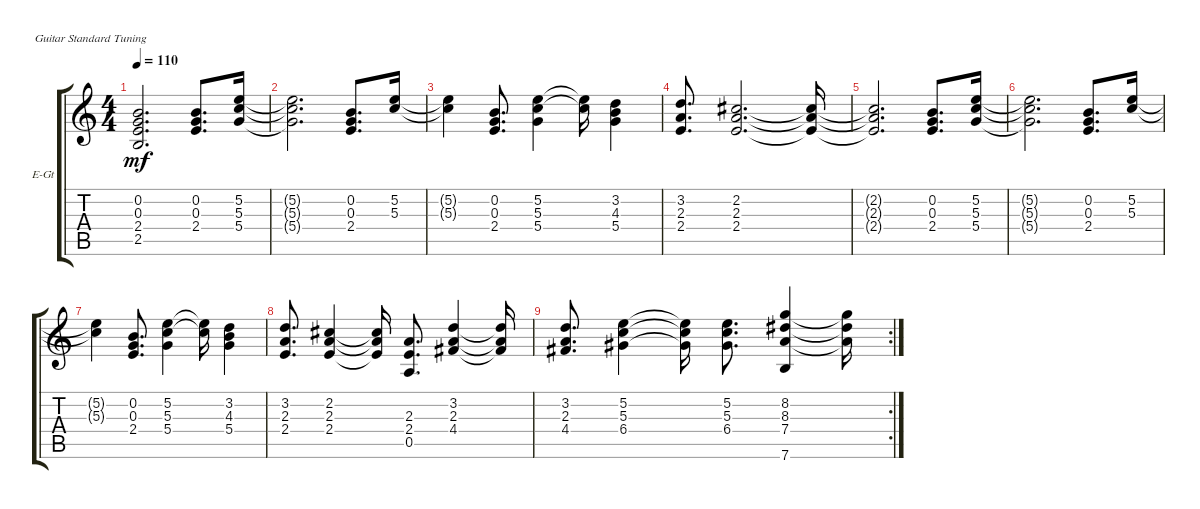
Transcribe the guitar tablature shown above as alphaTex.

\defaultSystemsLayout 4
\bracketExtendMode groupsimilarinstruments
\firstSystemTrackNameOrientation horizontal
\otherSystemsTrackNameOrientation horizontal
\track ("Piano " "E-Gt") {instrument electricguitarclean}
\staff {score tabs}
\tuning (E4 B3 G3 D3 A2 E2)
\ts (4 4)
\tempo 110
\clef g2
\ks c
(2.5{t} 2.4{t} 0.3{t} 0.2{t}).2{d dy mf} (0.3 0.2 2.4).8{d} (5.2 5.3 5.4).16 |
(5.4{t} 5.3{t} 5.2{t}).2{d} (0.3 0.2 2.4).8{d} (5.2 5.3).16 |
(5.3{t} 5.2{t}).4 (2.4 0.3 0.2).8{d} (5.3 5.2 5.4).4 (5.2{t} 5.3{t}).16 (5.4 4.3 3.2).4 |
(2.4 2.3 3.2).8{d} (2.4 2.3 2.2).2{d} (2.4{t} 2.3{t} 2.2{t}).16 |
(2.4{t} 2.3{t} 2.2{t}).2{d} (0.3 0.2 2.4).8{d} (5.2 5.3 5.4).16 |
(5.4{t} 5.3{t} 5.2{t}).2{d} (0.3 0.2 2.4).8{d} (5.2 5.3).16 |
(5.3{t} 5.2{t}).4 (2.4 0.3 0.2).8{d} (5.3 5.2 5.4).4 (5.2{t} 5.3{t}).16 (5.4 4.3 3.2).4 |
(2.4 2.3 3.2).8{d} (2.4 2.3 2.2).4 (2.2{t} 2.3{t} 2.4{t}).16 (2.4 2.3 0.5).8{d} (4.4 2.3 3.2).4 (4.4{t} 2.3{t} 3.2{t}).16 |
\rc 2
(4.4 2.3 3.2).8{d} (5.3 5.2 6.4).4 (5.2{t} 5.3{t} 6.4{t}).16 (6.4 5.3 5.2).8{d} (7.6 7.4 8.3 8.2).4 (8.2{t} 8.3{t} 7.4{t}).16
